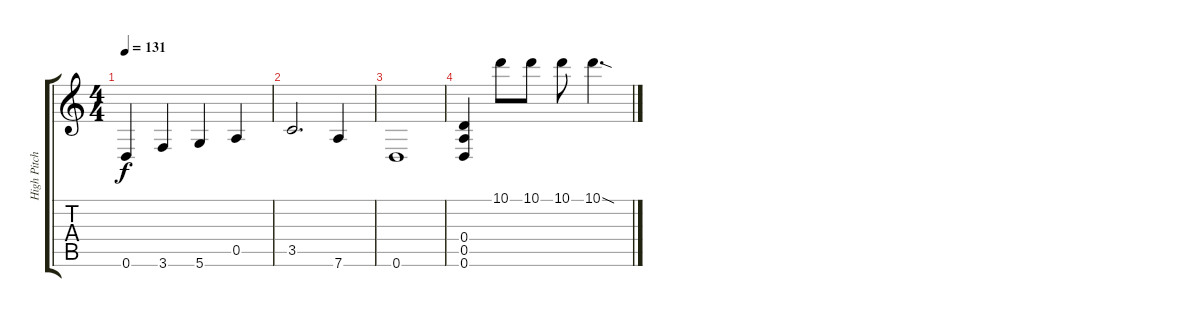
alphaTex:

\track ("High Pitch Guitar(What You Play)" "High Pitch") {instrument overdrivenguitar}
\staff {score tabs}
\tuning (E4 B3 G3 D3 A2 D2) {hide}
\ts (4 4)
\tempo 131
\clef g2
\ks c
0.6.4{dy f} 3.6.4 5.6.4 0.5.4 |
3.5.2{d} 7.6.4{volume 0} |
0.6.1 |
(0.4 0.5 0.6).4 10.1.8 10.1.8 10.1.8 10.1{sod}.4{d}
